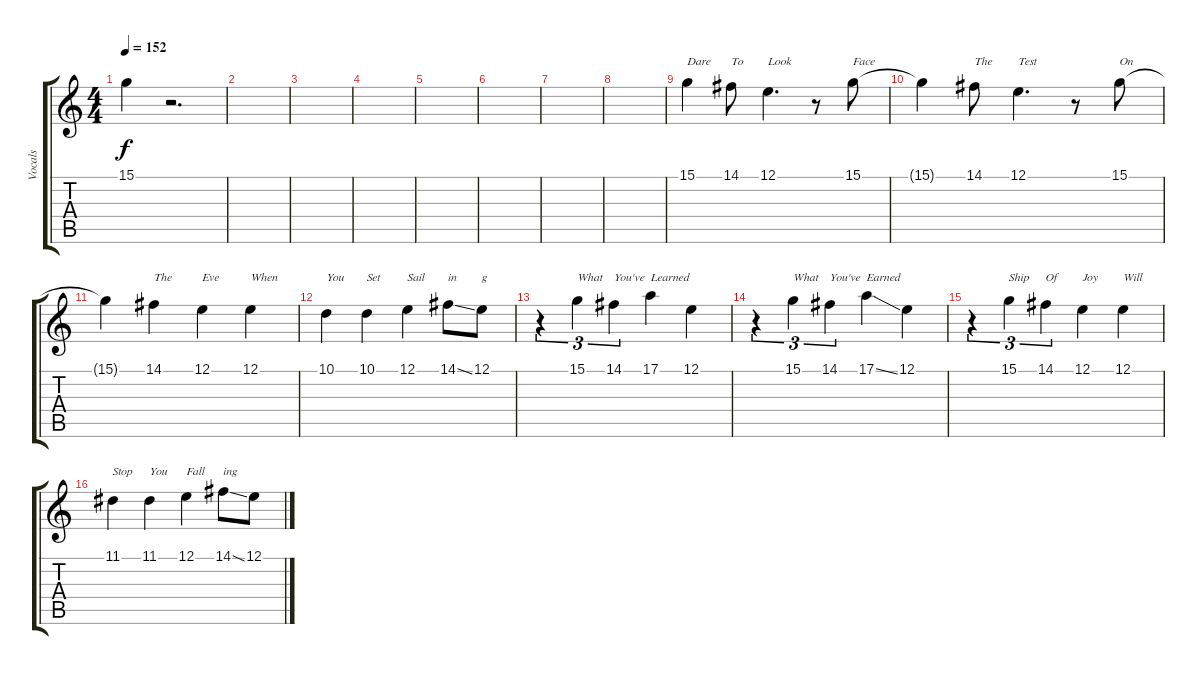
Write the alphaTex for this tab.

\track ("Vocals" "Vocals") {instrument flute}
\staff {score tabs}
\tuning (E4 B3 G3 D3 A2 E2) {hide}
\ts (4 4)
\tempo 152
\clef g2
\ks c
15.1{t}.4{dy f} r.2{d} |
|
|
|
|
|
|
|
15.1.4{txt "Dare"} 14.1.8{txt "To"} 12.1.4{d txt "Look"} r.8 15.1.8{txt "Face"} |
15.1{t}.4 14.1.8{txt "The"} 12.1.4{d txt "Test"} r.8 15.1.8{txt "On"} |
15.1{t}.4 14.1.4{txt "The"} 12.1.4{txt "Eve"} 12.1.4{txt "When"} |
10.1.4{txt "You"} 10.1.4{txt "Set"} 12.1.4{txt "Sail"} 14.1{ss}.8{txt "in"} 12.1.8{txt "g"} |
r.4{tu (3 2)} 15.1.4{tu (3 2) txt "What"} 14.1.4{tu (3 2) txt "You've"} 17.1.4{txt "Learned"} 12.1.4 |
r.4{tu (3 2)} 15.1.4{tu (3 2) txt "What"} 14.1.4{tu (3 2) txt "You've"} 17.1{ss}.4{txt "Earned"} 12.1.4 |
r.4{tu (3 2)} 15.1.4{tu (3 2) txt "Ship"} 14.1.4{tu (3 2) txt "Of"} 12.1.4{txt "Joy"} 12.1.4{txt "Will"} |
11.1.4{txt "Stop"} 11.1.4{txt "You"} 12.1.4{txt "Fall"} 14.1{ss}.8{txt "ing"} 12.1.8
